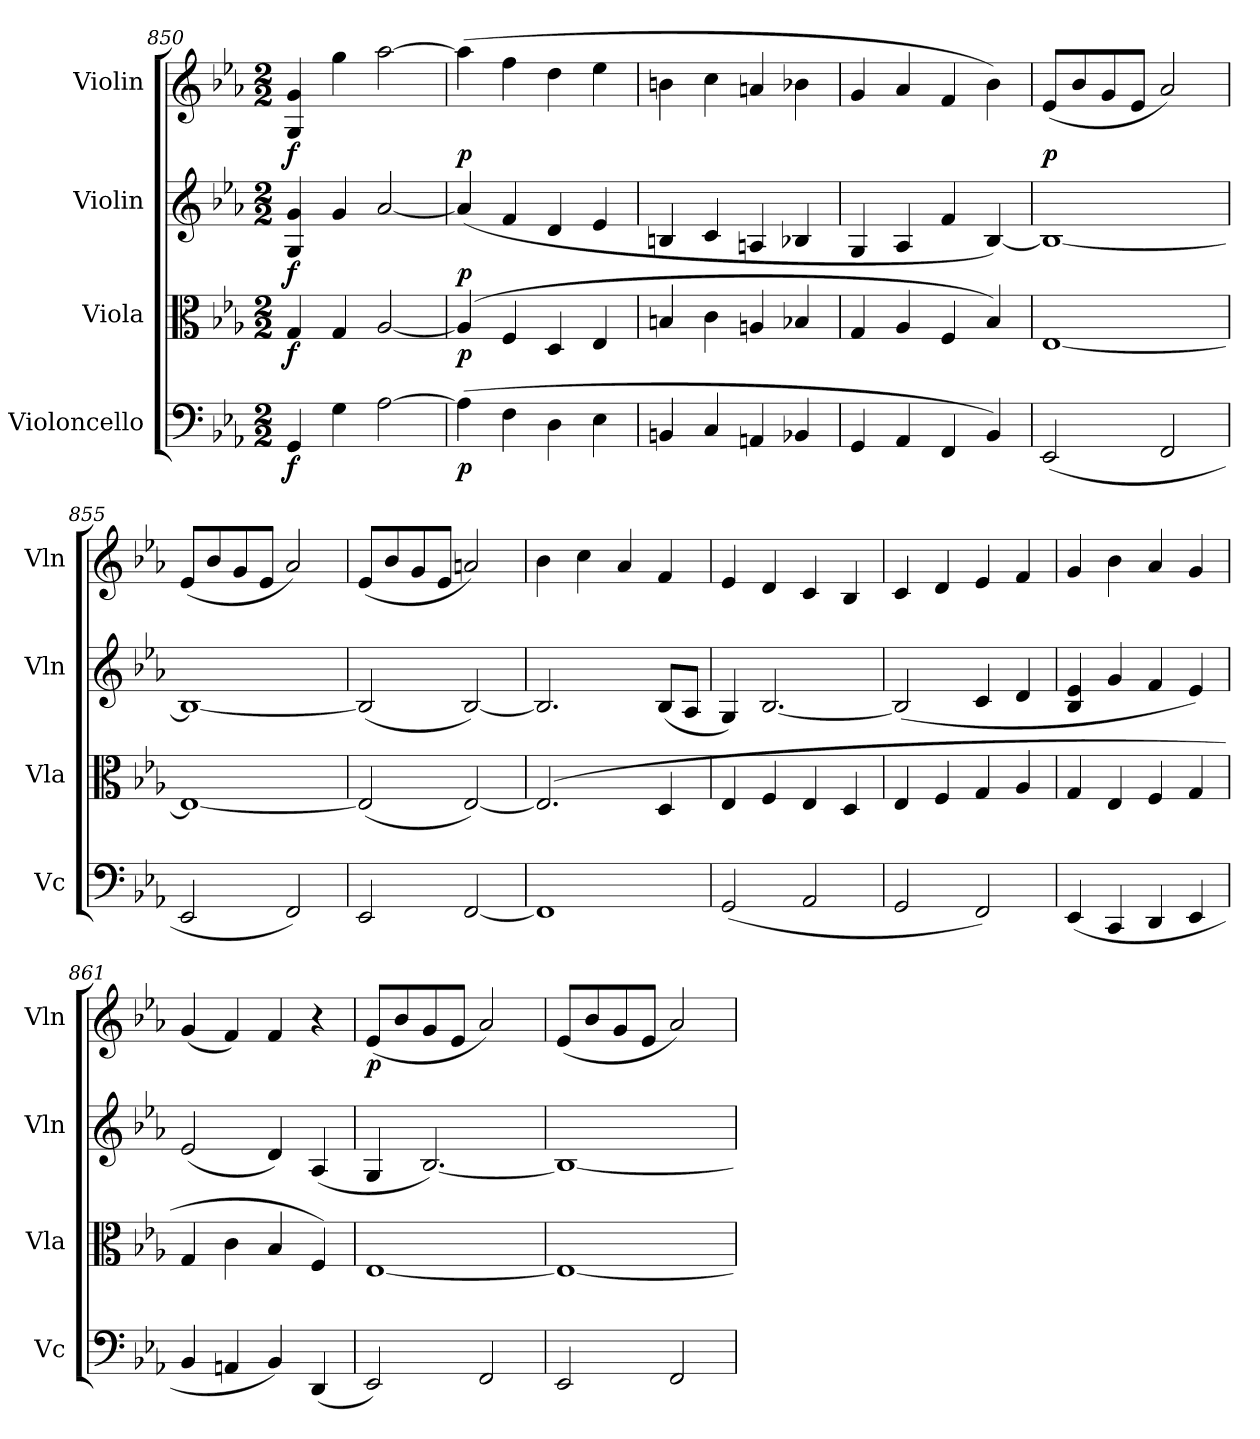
**kern	**dynam	**kern	**dynam	**kern	**dynam	**kern	**dynam
*part4	*part4	*part3	*part3	*part2	*part2	*part1	*part1
*staff4	*staff4	*staff3	*staff3	*staff2	*staff2	*staff1	*staff1
*I"Violoncello	*	*I"Viola	*	*I"Violin	*	*I"Violin	*
*I'Vc	*	*I'Vla	*	*I'Vln	*	*I'Vln	*
*clefF4	*	*clefC3	*	*clefG2	*	*clefG2	*
*k[b-e-a-]	*	*k[b-e-a-]	*	*k[b-e-a-]	*	*k[b-e-a-]	*
*E-:	*	*E-:	*	*E-:	*	*E-:	*
*M2/2	*	*M2/2	*	*M2/2	*	*M2/2	*
*MM154	*	*MM154	*	*MM154	*	*MM154	*
=850	=850	=850	=850	=850	=850	=850	=850
4GG	f	4G	f	4G 4g	f	4G 4g	f
4G	.	4G	.	4g	.	4gg	.
[2A-	.	[2A-	.	[2a-	.	[2aa-	.
=851	=851	=851	=851	=851	=851	=851	=851
(4A-]	p	(4A-]	p	(4a-]	p	(4aa-]	p
4F	.	4F	.	4f	.	4ff	.
4D	.	4D	.	4d	.	4dd	.
4E-	.	4E-	.	4e-	.	4ee-	.
=852	=852	=852	=852	=852	=852	=852	=852
4BBn	.	4Bn	.	4Bn	.	4bn	.
4C	.	4c	.	4c	.	4cc	.
4AAn	.	4An	.	4An	.	4an	.
4BB-X	.	4B-X	.	4B-X	.	4b-X	.
=853	=853	=853	=853	=853	=853	=853	=853
4GG	.	4G	.	4G	.	4g	.
4AA-	.	4A-	.	4A-	.	4a-	.
4FF	.	4F	.	4f	.	4f	.
4BB-)	.	4B-)	.	[4B-)	.	4b-)	.
=854	=854	=854	=854	=854	=854	=854	=854
(2EE-	.	[1E-	.	1B-_	.	(8e-/L	p
.	.	.	.	.	.	8b-/	.
.	.	.	.	.	.	8g/	.
.	.	.	.	.	.	8e-/J	.
2FF	.	.	.	.	.	2a-)	.
=855	=855	=855	=855	=855	=855	=855	=855
2EE-	.	1E-_	.	1B-_	.	(8e-/L	.
.	.	.	.	.	.	8b-/	.
.	.	.	.	.	.	8g/	.
.	.	.	.	.	.	8e-/J	.
2FF)	.	.	.	.	.	2a-)	.
=856	=856	=856	=856	=856	=856	=856	=856
2EE-	.	(2E-]	.	(2B-]	.	(8e-/L	.
.	.	.	.	.	.	8b-/	.
.	.	.	.	.	.	8g/	.
.	.	.	.	.	.	8e-/J	.
[2FF	.	[2E-)	.	[2B-)	.	2an)	.
=857	=857	=857	=857	=857	=857	=857	=857
1FF]	.	(2.E-]	.	2.B-]	.	4b-	.
.	.	.	.	.	.	4cc	.
.	.	.	.	.	.	4a-	.
.	.	4D	.	(8B-/L	.	4f	.
.	.	.	.	8A-/J	.	.	.
=858	=858	=858	=858	=858	=858	=858	=858
(2GG	.	4E-	.	4G)	.	4e-	.
.	.	4F	.	[2.B-	.	4d	.
2AA-	.	4E-	.	.	.	4c	.
.	.	4D	.	.	.	4B-	.
=859	=859	=859	=859	=859	=859	=859	=859
2GG	.	4E-	.	(2B-]	.	4c	.
.	.	4F	.	.	.	4d	.
2FF)	.	4G	.	4c	.	4e-	.
.	.	4A-	.	4d	.	4f	.
=860	=860	=860	=860	=860	=860	=860	=860
(4EE-	.	4G	.	4B- 4e-	.	4g	.
4CC	.	4E-	.	4g	.	4b-	.
4DD	.	4F	.	4f	.	4a-	.
4EE-	.	4G	.	4e-)	.	4g	.
=861	=861	=861	=861	=861	=861	=861	=861
4BB-	.	4G	.	(2e-	.	(4g	.
4AAn	.	4c	.	.	.	4f)	.
4BB-)	.	4B-	.	4d)	.	4f	.
(4DD	.	4F)	.	(4A-	.	4r	.
=862	=862	=862	=862	=862	=862	=862	=862
2EE-)	.	[1E-	.	4G	.	(8e-/L	p
.	.	.	.	.	.	8b-/	.
.	.	.	.	[2.B-)	.	8g/	.
.	.	.	.	.	.	8e-/J	.
2FF	.	.	.	.	.	2a-)	.
=863	=863	=863	=863	=863	=863	=863	=863
2EE-	.	1E-_	.	1B-_	.	(8e-/L	.
.	.	.	.	.	.	8b-/	.
.	.	.	.	.	.	8g/	.
.	.	.	.	.	.	8e-/J	.
2FF	.	.	.	.	.	2a-)	.
=	=	=	=	=	=	=	=
*-	*-	*-	*-	*-	*-	*-	*-
